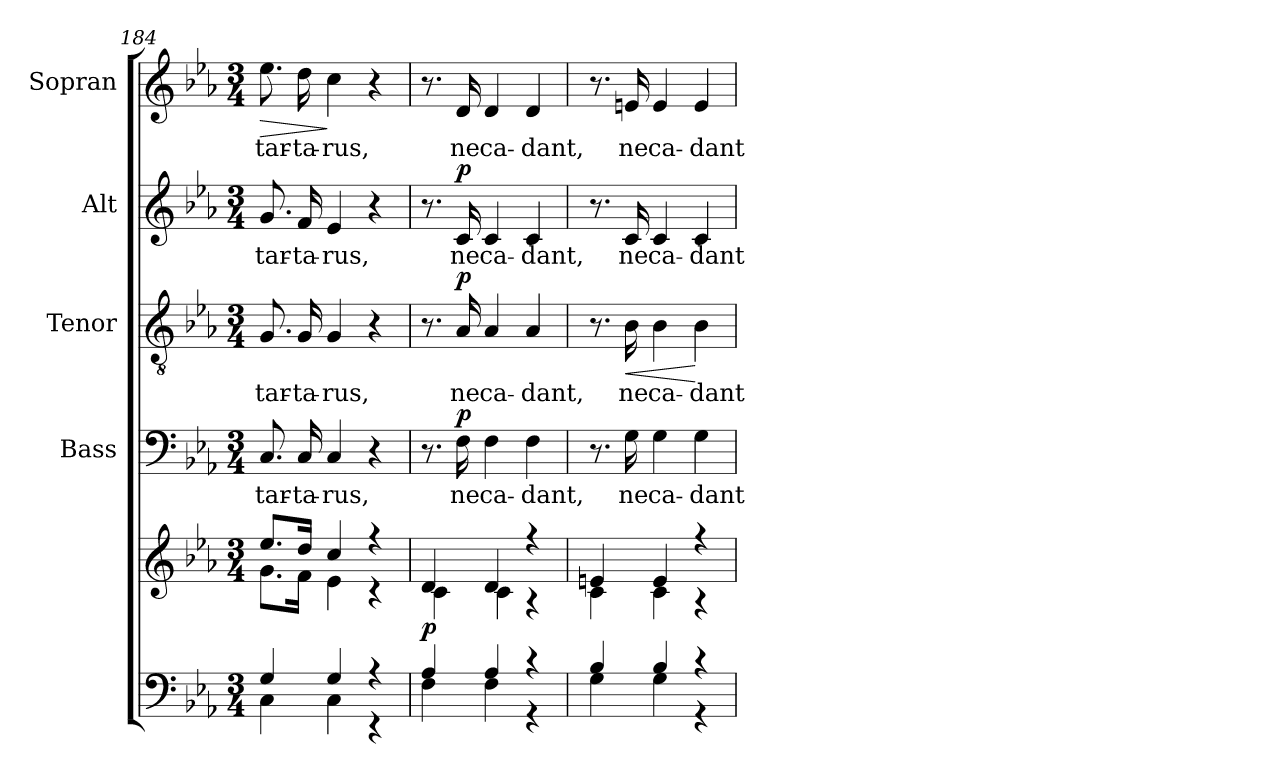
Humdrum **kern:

**kern	**kern	**dynam	**kern	**text	**dynam	**kern	**text	**dynam	**kern	**text	**dynam	**kern	**text	**dynam
*part5	*part5	*part5	*part4	*part4	*part4	*part3	*part3	*part3	*part2	*part2	*part2	*part1	*part1	*part1
*staff6	*staff5	*staff5/6	*staff4	*staff4	*staff4	*staff3	*staff3	*staff3	*staff2	*staff2	*staff2	*staff1	*staff1	*staff1
*	*	*	*I"Bass	*	*	*I"Tenor	*	*	*I"Alt	*	*	*I"Sopran	*	*
*	*	*	*I'B.	*	*	*I'T.	*	*	*I'A.	*	*	*I'S.	*	*
*clefF4	*clefG2	*	*clefF4	*	*	*clefGv2	*	*	*clefG2	*	*	*clefG2	*	*
*k[b-e-a-]	*k[b-e-a-]	*	*k[b-e-a-]	*	*	*k[b-e-a-]	*	*	*k[b-e-a-]	*	*	*k[b-e-a-]	*	*
*E-:	*E-:	*	*E-:	*	*	*E-:	*	*	*E-:	*	*	*E-:	*	*
*M3/4	*M3/4	*	*M3/4	*	*	*M3/4	*	*	*M3/4	*	*	*M3/4	*	*
=184	=184	=184	=184	=184	=184	=184	=184	=184	=184	=184	=184	=184	=184	=184
*^	*^	*	*	*	*	*	*	*	*	*	*	*	*	*
!	!	!	!	!	!	!LO:LY:b	!	!	!LO:LY:b	!	!	!LO:LY:b	!	!	!LO:LY:b	!LO:HP:b
4G/	4C\	8.ee-/L	8.g\L	.	8.C/	tar-	.	8.G/	tar-	.	8.g/	tar-	.	8.ee-\	tar-	>
!	!	!	!	!	!	!LO:LY:b	!	!	!LO:LY:b	!	!	!LO:LY:b	!	!	!LO:LY:b	!
.	.	16dd/Jk	16f\Jk	.	16C/	-ta-	.	16G/	-ta-	.	16f/	-ta-	.	16dd\	-ta-	.
!	!	!	!	!	!	!LO:LY:b	!	!	!LO:LY:b	!	!	!LO:LY:b	!	!	!LO:LY:b	!
4G/	4C\	4cc/	4e-\	.	4C/	-rus,	.	4G/	-rus,	.	4e-/	-rus,	.	4cc\	-rus,	]
4r	4rEE	4r	4r	.	4r	.	.	4r	.	.	4r	.	.	4r	.	.
=185	=185	=185	=185	=185	=185	=185	=185	=185	=185	=185	=185	=185	=185	=185	=185	=185
!	!	!	!	!LO:DY:b	!	!	!	!	!	!	!	!	!	!	!	!
4A-/	4F\	4d/	4c\	p	8.r	.	.	8.r	.	.	8.r	.	.	8.r	.	.
!	!	!	!	!	!	!LO:LY:b	!LO:DY:a	!	!LO:LY:b	!LO:DY:a	!	!LO:LY:b	!LO:DY:a	!	!LO:LY:b	!
.	.	.	.	.	16F\	ne	p	16A-/	ne	p	16c/	ne	p	16d/	ne	.
!	!	!	!	!	!	!LO:LY:b	!	!	!LO:LY:b	!	!	!LO:LY:b	!	!	!LO:LY:b	!
4A-/	4F\	4d/	4c\	.	4F\	ca-	.	4A-/	ca-	.	4c/	ca-	.	4d/	ca-	.
!	!	!	!	!	!	!LO:LY:b	!	!	!LO:LY:b	!	!	!LO:LY:b	!	!	!LO:LY:b	!
4r	4r	4r	4r	.	4F\	-dant,	.	4A-/	-dant,	.	4c/	-dant,	.	4d/	-dant,	.
=186	=186	=186	=186	=186	=186	=186	=186	=186	=186	=186	=186	=186	=186	=186	=186	=186
4B-/	4G\	4en/	4c\	.	8.r	.	.	8.r	.	.	8.r	.	.	8.r	.	.
!	!	!	!	!	!	!LO:LY:b	!	!	!LO:LY:b	!LO:HP:b	!	!LO:LY:b	!	!	!LO:LY:b	!
.	.	.	.	.	16G\	ne	.	16B-\	ne	<	16c/	ne	.	16en/	ne	.
!	!	!	!	!	!	!LO:LY:b	!	!	!LO:LY:b	!	!	!LO:LY:b	!	!	!LO:LY:b	!
4B-/	4G\	4e/	4c\	.	4G\	ca-	.	4B-\	ca-	.	4c/	ca-	.	4e/	ca-	.
!	!	!	!	!	!	!LO:LY:b	!	!	!LO:LY:b	!	!	!LO:LY:b	!	!	!LO:LY:b	!
4r	4r	4r	4r	.	4G\	-dant	.	4B-\	-dant	[	4c/	-dant	.	4e/	-dant	.
*v	*v	*	*	*	*	*	*	*	*	*	*	*	*	*	*	*
*	*v	*v	*	*	*	*	*	*	*	*	*	*	*	*	*
=	=	=	=	=	=	=	=	=	=	=	=	=	=	=
*-	*-	*-	*-	*-	*-	*-	*-	*-	*-	*-	*-	*-	*-	*-
